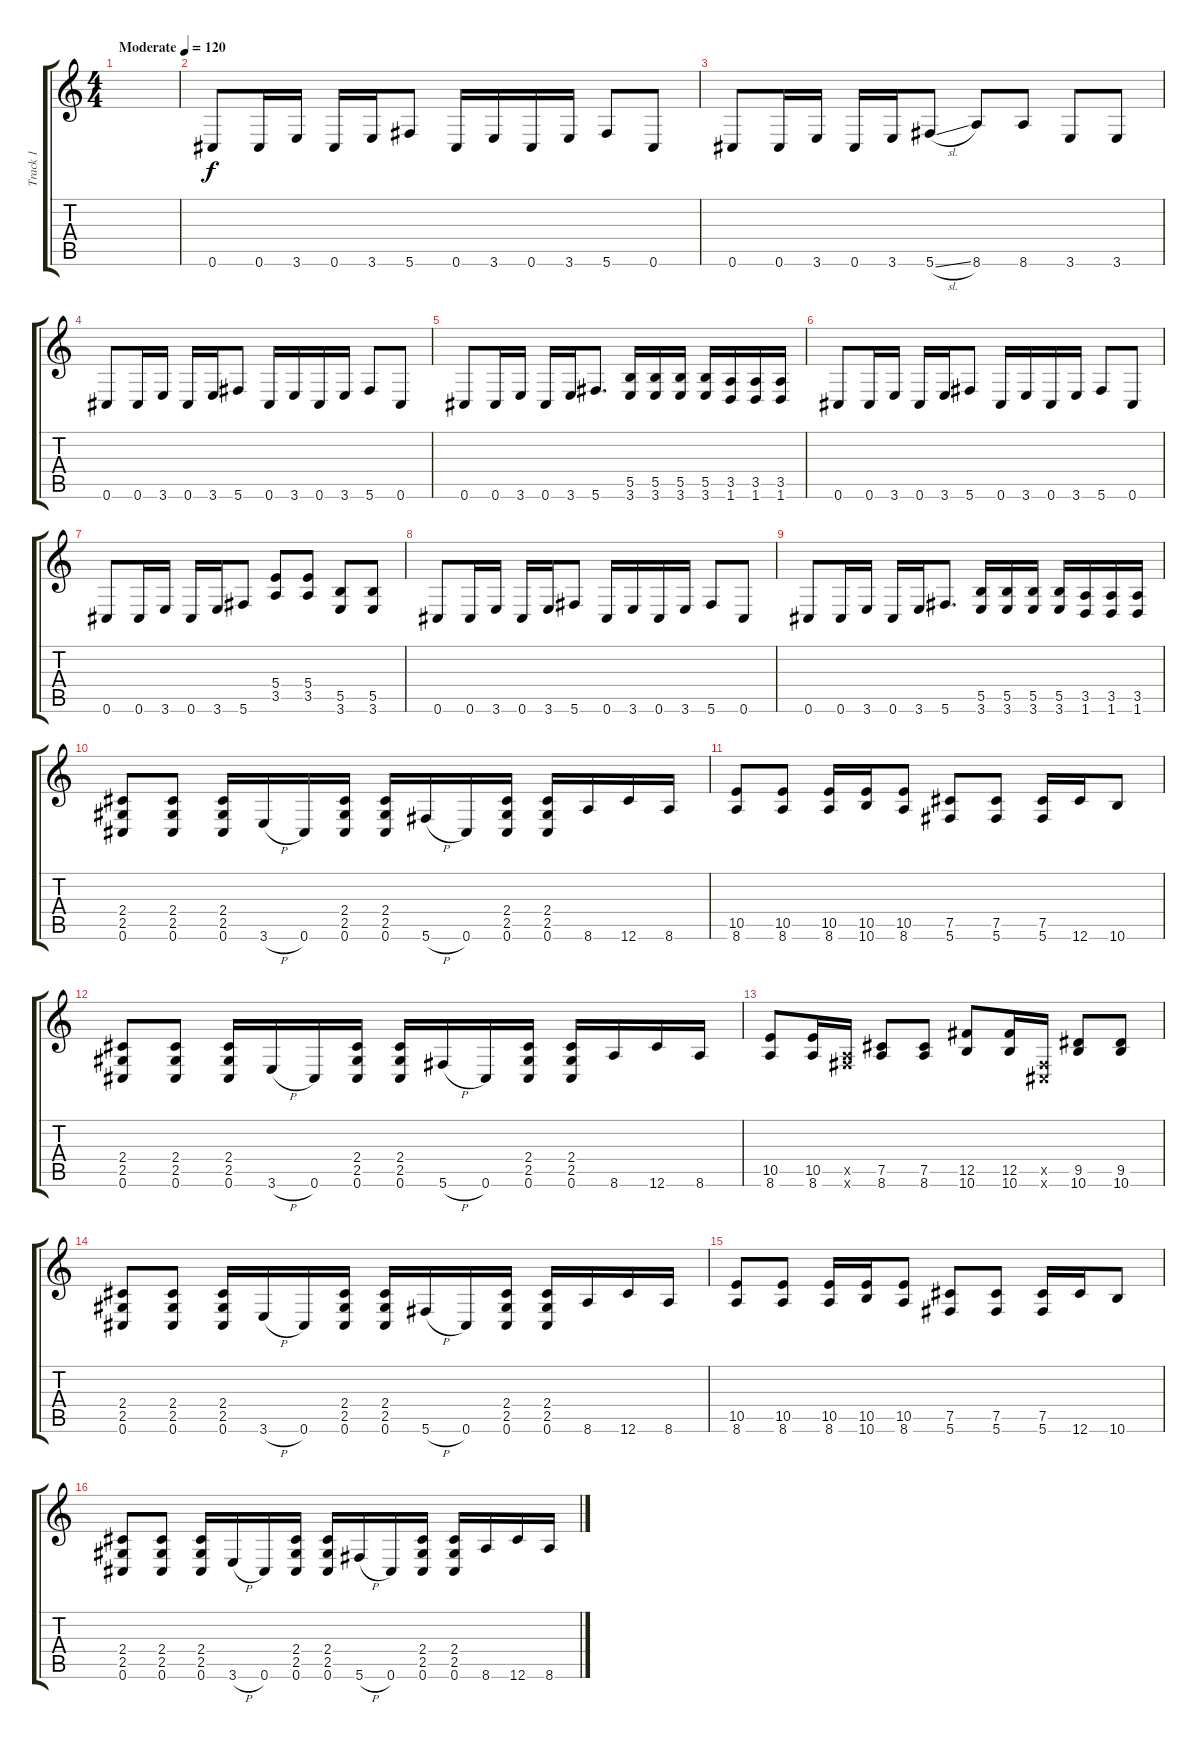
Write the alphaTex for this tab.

\track ("Track 1" "Track 1") {instrument distortionguitar}
\staff {score tabs}
\tuning (Db4 Ab3 E3 B2 Gb2 Db2) {hide}
\ts (4 4)
\tempo (120 "Moderate")
\clef g2
\ks c
|
0.6.8 0.6.16 3.6.16 0.6.16 3.6.16 5.6.8 0.6.16 3.6.16 0.6.16 3.6.16 5.6.8 0.6.8 |
0.6.8 0.6.16 3.6.16 0.6.16 3.6.16 5.6{sl}.8 8.6.8 8.6.8 3.6.8 3.6.8 |
0.6.8 0.6.16 3.6.16 0.6.16 3.6.16 5.6.8 0.6.16 3.6.16 0.6.16 3.6.16 5.6.8 0.6.8 |
0.6.8 0.6.16 3.6.16 0.6.16 3.6.16 5.6.8{d} (5.5 3.6).16 (5.5 3.6).16 (5.5 3.6).16 (5.5 3.6).16 (3.5 1.6).16 (3.5 1.6).16 (3.5 1.6).16 |
0.6.8 0.6.16 3.6.16 0.6.16 3.6.16 5.6.8 0.6.16 3.6.16 0.6.16 3.6.16 5.6.8 0.6.8 |
0.6.8 0.6.16 3.6.16 0.6.16 3.6.16 5.6.8 (5.4 3.5).8 (5.4 3.5).8 (5.5 3.6).8 (5.5 3.6).8 |
0.6.8 0.6.16 3.6.16 0.6.16 3.6.16 5.6.8 0.6.16 3.6.16 0.6.16 3.6.16 5.6.8 0.6.8 |
0.6.8 0.6.16 3.6.16 0.6.16 3.6.16 5.6.8{d} (5.5 3.6).16 (5.5 3.6).16 (5.5 3.6).16 (5.5 3.6).16 (3.5 1.6).16 (3.5 1.6).16 (3.5 1.6).16 |
(2.4 2.5 0.6).8 (2.4 2.5 0.6).8 (2.4 2.5 0.6).16 3.6{h}.16 0.6.16 (2.4 2.5 0.6).16 (2.4 2.5 0.6).16 5.6{h}.16 0.6.16 (2.4 2.5 0.6).16 (2.4 2.5 0.6).16 8.6.16 12.6.16 8.6.16 |
(10.5 8.6).8 (10.5 8.6).8 (10.5 8.6).16 (10.5 10.6).16 (10.5 8.6).8 (7.5 5.6).8 (7.5 5.6).8 (7.5 5.6).16 12.6.16 10.6.8 |
(2.4 2.5 0.6).8 (2.4 2.5 0.6).8 (2.4 2.5 0.6).16 3.6{h}.16 0.6.16 (2.4 2.5 0.6).16 (2.4 2.5 0.6).16 5.6{h}.16 0.6.16 (2.4 2.5 0.6).16 (2.4 2.5 0.6).16 8.6.16 12.6.16 8.6.16 |
(10.5 8.6).8 (10.5 8.6).16 (0.5{x} 8.6{x}).16 (7.5 8.6).8 (7.5 8.6).8 (12.5 10.6).8 (12.5 10.6).16 (0.5{x} 0.6{x}).16 (9.5 10.6).8 (9.5 10.6).8 |
(2.4 2.5 0.6).8 (2.4 2.5 0.6).8 (2.4 2.5 0.6).16 3.6{h}.16 0.6.16 (2.4 2.5 0.6).16 (2.4 2.5 0.6).16 5.6{h}.16 0.6.16 (2.4 2.5 0.6).16 (2.4 2.5 0.6).16 8.6.16 12.6.16 8.6.16 |
(10.5 8.6).8 (10.5 8.6).8 (10.5 8.6).16 (10.5 10.6).16 (10.5 8.6).8 (7.5 5.6).8 (7.5 5.6).8 (7.5 5.6).16 12.6.16 10.6.8 |
(2.4 2.5 0.6).8 (2.4 2.5 0.6).8 (2.4 2.5 0.6).16 3.6{h}.16 0.6.16 (2.4 2.5 0.6).16 (2.4 2.5 0.6).16 5.6{h}.16 0.6.16 (2.4 2.5 0.6).16 (2.4 2.5 0.6).16 8.6.16 12.6.16 8.6.16
